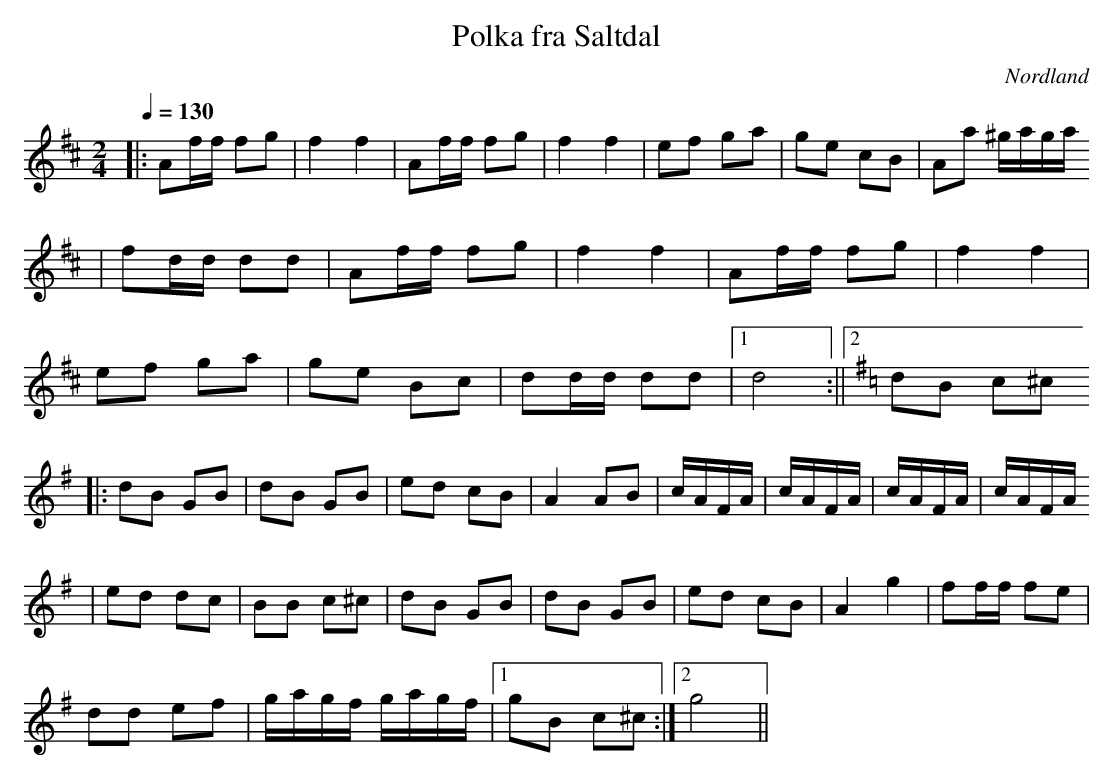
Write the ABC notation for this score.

X:1
T:Polka fra Saltdal
O:Nordland
M:2/4
L:1/8
Q:1/4=130
K:D
|:Af/f/ fg|f2 f2|Af/f/ fg|f2 f2|ef ga|ge cB|Aa ^g/a/g/a/
|fd/d/ dd|Af/f/ fg|f2f2|Af/f/ fg|f2 f2|
ef ga|ge Bc|dd/d/ dd|1d4:||2[K:G]dB c^c
|:dB GB|dB GB|ed cB|A2 AB|c/A/F/A/|c/A/F/A/|c/A/F/A/|c/A/F/A/
|ed dc|BB c^c|dB GB|dB GB|ed cB|A2 g2|ff/f/ fe|
dd ef|g/a/g/f/ g/a/g/f/|1 gB c^c:|2g4||
